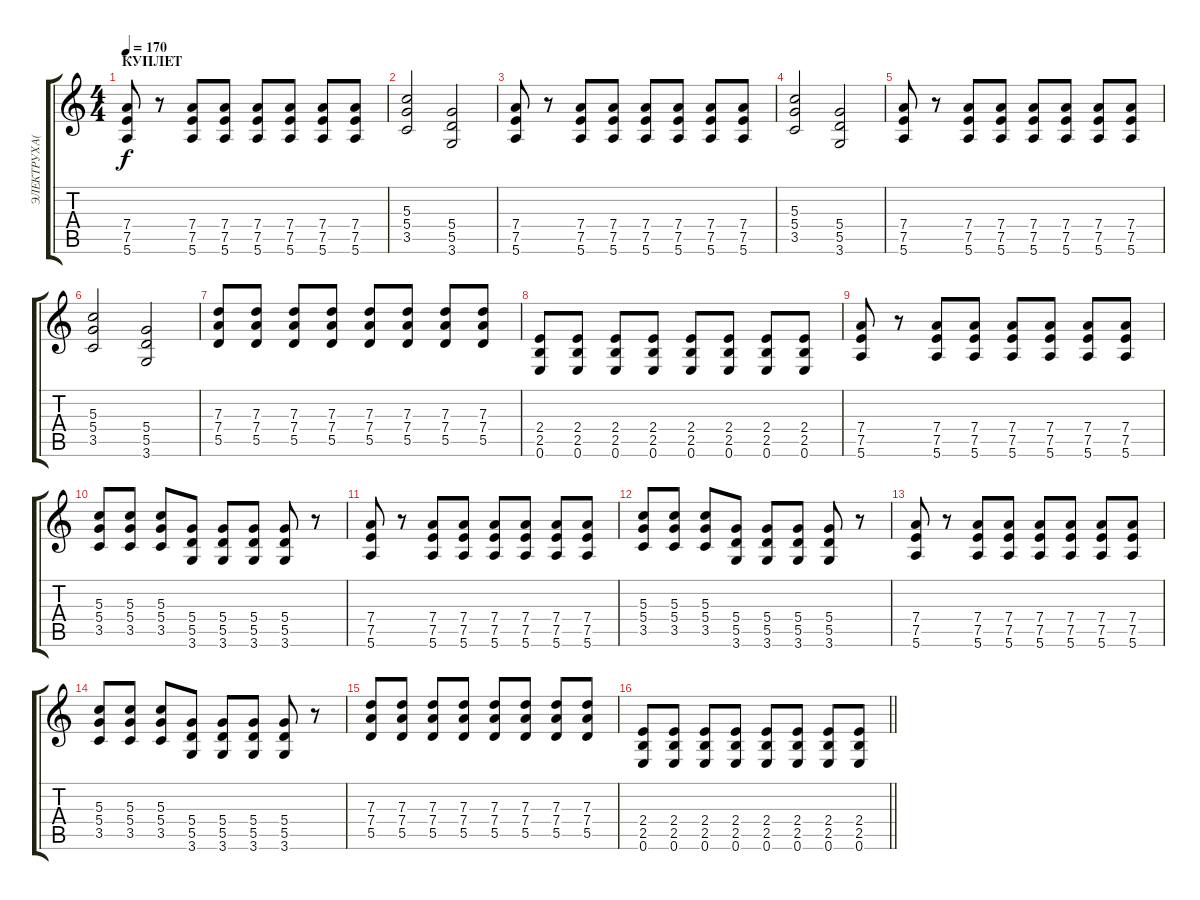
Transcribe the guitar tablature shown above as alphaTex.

\track ("ЭЛЕКТРУХА(ВИНТ)" "ЭЛЕКТРУХА(") {instrument distortionguitar}
\staff {score tabs}
\tuning (E4 B3 G3 D3 A2 E2) {hide}
\ts (4 4)
\section ("" "КУПЛЕТ")
\tempo 170
\clef g2
\ks c
(7.4 7.5 5.6).8{dy f} r.8 (7.4 7.5 5.6).8 (7.4 7.5 5.6).8 (7.4 7.5 5.6).8 (7.4 7.5 5.6).8 (7.4 7.5 5.6).8 (7.4 7.5 5.6).8 |
(5.3 5.4 3.5).2 (5.4 5.5 3.6).2 |
(7.4 7.5 5.6).8 r.8 (7.4 7.5 5.6).8 (7.4 7.5 5.6).8 (7.4 7.5 5.6).8 (7.4 7.5 5.6).8 (7.4 7.5 5.6).8 (7.4 7.5 5.6).8 |
(5.3 5.4 3.5).2 (5.4 5.5 3.6).2 |
(7.4 7.5 5.6).8 r.8 (7.4 7.5 5.6).8 (7.4 7.5 5.6).8 (7.4 7.5 5.6).8 (7.4 7.5 5.6).8 (7.4 7.5 5.6).8 (7.4 7.5 5.6).8 |
(5.3 5.4 3.5).2 (5.4 5.5 3.6).2 |
(7.3 7.4 5.5).8 (7.3 7.4 5.5).8 (7.3 7.4 5.5).8 (7.3 7.4 5.5).8 (7.3 7.4 5.5).8 (7.3 7.4 5.5).8 (7.3 7.4 5.5).8 (7.3 7.4 5.5).8 |
(2.4 2.5 0.6).8 (2.4 2.5 0.6).8 (2.4 2.5 0.6).8 (2.4 2.5 0.6).8 (2.4 2.5 0.6).8 (2.4 2.5 0.6).8 (2.4 2.5 0.6).8 (2.4 2.5 0.6).8 |
(7.4 7.5 5.6).8 r.8 (7.4 7.5 5.6).8 (7.4 7.5 5.6).8 (7.4 7.5 5.6).8 (7.4 7.5 5.6).8 (7.4 7.5 5.6).8 (7.4 7.5 5.6).8 |
(5.3 5.4 3.5).8 (5.3 5.4 3.5).8 (5.3 5.4 3.5).8 (5.4 5.5 3.6).8 (5.4 5.5 3.6).8 (5.4 5.5 3.6).8 (5.4 5.5 3.6).8 r.8 |
(7.4 7.5 5.6).8 r.8 (7.4 7.5 5.6).8 (7.4 7.5 5.6).8 (7.4 7.5 5.6).8 (7.4 7.5 5.6).8 (7.4 7.5 5.6).8 (7.4 7.5 5.6).8 |
(5.3 5.4 3.5).8 (5.3 5.4 3.5).8 (5.3 5.4 3.5).8 (5.4 5.5 3.6).8 (5.4 5.5 3.6).8 (5.4 5.5 3.6).8 (5.4 5.5 3.6).8 r.8 |
(7.4 7.5 5.6).8 r.8 (7.4 7.5 5.6).8 (7.4 7.5 5.6).8 (7.4 7.5 5.6).8 (7.4 7.5 5.6).8 (7.4 7.5 5.6).8 (7.4 7.5 5.6).8 |
(5.3 5.4 3.5).8 (5.3 5.4 3.5).8 (5.3 5.4 3.5).8 (5.4 5.5 3.6).8 (5.4 5.5 3.6).8 (5.4 5.5 3.6).8 (5.4 5.5 3.6).8 r.8 |
(7.3 7.4 5.5).8 (7.3 7.4 5.5).8 (7.3 7.4 5.5).8 (7.3 7.4 5.5).8 (7.3 7.4 5.5).8 (7.3 7.4 5.5).8 (7.3 7.4 5.5).8 (7.3 7.4 5.5).8 |
\barLineRight lightlight
(2.4 2.5 0.6).8 (2.4 2.5 0.6).8 (2.4 2.5 0.6).8 (2.4 2.5 0.6).8 (2.4 2.5 0.6).8 (2.4 2.5 0.6).8 (2.4 2.5 0.6).8 (2.4 2.5 0.6).8
